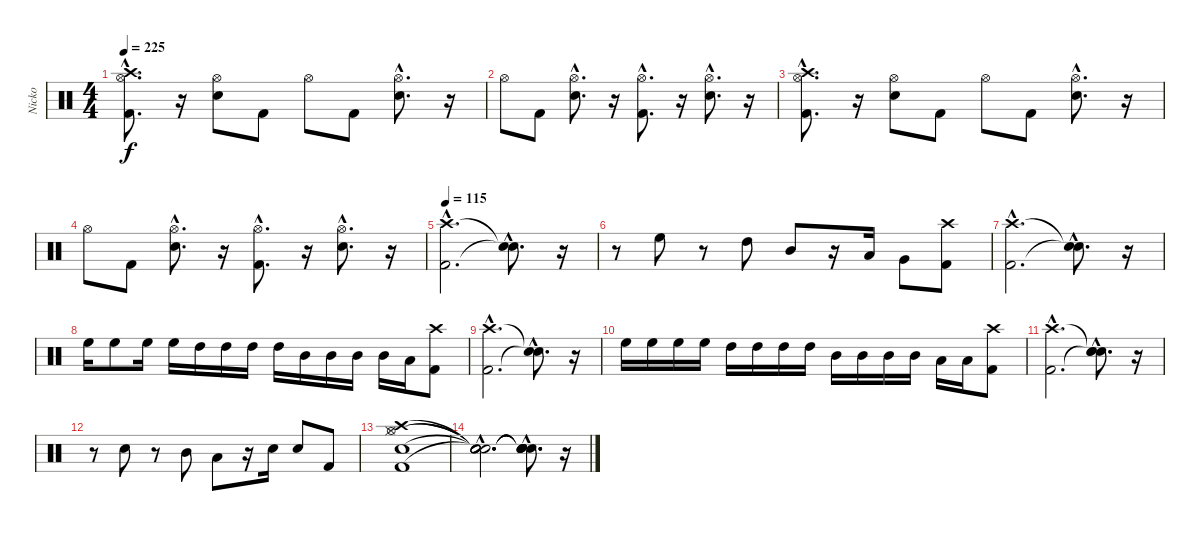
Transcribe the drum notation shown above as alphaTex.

\track ("Nicko" "Nicko") {instrument percussion}
\staff {score}
\articulation defaults
\ts (4 4)
\tempo 225
\clef neutral
\ks c
("Kick (hit) 2"{hac} "Hi-Hat (open)"{hac} "Crash high (hit)"{hac}).8{d dy f} r.16 ("Snare (hit) 2" "Hi-Hat (open)").8 "Kick (hit) 2".8 "Hi-Hat (open)".8 "Kick (hit) 2".8 ("Snare (hit) 2"{hac} "Hi-Hat (open)"{hac}).8{d} r.16 |
"Hi-Hat (open)".8 "Kick (hit) 2".8 ("Snare (hit) 2"{hac} "Hi-Hat (open)"{hac}).8{d} r.16 ("Kick (hit) 2"{hac} "Hi-Hat (open)"{hac}).8{d} r.16 ("Snare (hit) 2"{hac} "Hi-Hat (open)"{hac}).8{d} r.16 |
("Kick (hit) 2"{hac} "Hi-Hat (open)"{hac} "Crash high (hit)"{hac}).8{d} r.16 ("Snare (hit) 2" "Hi-Hat (open)").8 "Kick (hit) 2".8 "Hi-Hat (open)".8 "Kick (hit) 2".8 ("Snare (hit) 2"{hac} "Hi-Hat (open)"{hac}).8{d} r.16 |
"Hi-Hat (open)".8 "Kick (hit) 2".8 ("Snare (hit) 2"{hac} "Hi-Hat (open)"{hac}).8{d} r.16 ("Kick (hit) 2"{hac} "Hi-Hat (open)"{hac}).8{d} r.16 ("Snare (hit) 2"{hac} "Hi-Hat (open)"{hac}).8{d} r.16 |
\tempo 115
("Kick (hit) 2"{hac} "Crash high (hit)"{hac}).2{d} ("Snare (hit)"{hac t} "Snare (hit)"{hac t}).8{d} r.16 |
r.8 "High Floor Tom (hit)".8 r.8 "High Tom (hit)".8 "Mid Tom (hit)".8 r.16 "Low Tom (hit)".16 "Very Low Tom (hit)".8 ("Kick (hit) 2" "Crash high (hit)").8 |
("Kick (hit) 2"{hac} "Crash high (hit)"{hac}).2{d} ("Snare (hit)"{hac t} "Snare (hit)"{hac t}).8{d} r.16 |
"High Floor Tom (hit)".16 "High Floor Tom (hit)".8 "High Floor Tom (hit)".16 "High Floor Tom (hit)".16 "High Tom (hit)".16 "High Tom (hit)".16 "High Tom (hit)".16 "High Tom (hit)".16 "Mid Tom (hit)".16 "Mid Tom (hit)".16 "Mid Tom (hit)".16 "Mid Tom (hit)".16 "Low Tom (hit)".16 ("Kick (hit) 2" "Crash high (hit)").8 |
("Kick (hit) 2"{hac} "Crash high (hit)"{hac}).2{d} ("Snare (hit)"{hac t} "Snare (hit)"{hac t}).8{d} r.16 |
"High Floor Tom (hit)".16 "High Floor Tom (hit)".16 "High Floor Tom (hit)".16 "High Floor Tom (hit)".16 "High Tom (hit)".16 "High Tom (hit)".16 "High Tom (hit)".16 "High Tom (hit)".16 "Mid Tom (hit)".16 "Mid Tom (hit)".16 "Mid Tom (hit)".16 "Mid Tom (hit)".16 "Low Tom (hit)".16 "Low Tom (hit)".16 ("Kick (hit) 2" "Crash high (hit)").8 |
("Kick (hit) 2"{hac} "Crash high (hit)"{hac}).2{d} ("Snare (hit)"{hac t} "Snare (hit)"{hac t} "Snare (hit)"{hac}).8{d} r.16 |
r.8 "Snare (hit) 2".8 r.8 "Mid Tom (hit)".8 "Low Tom (hit)".8 r.16 "Snare (hit) 2".16 "Snare (hit) 2".8 "Kick (hit) 2".8 |
("Kick (hit) 2" "Snare (hit) 2" "Hi-Hat (closed)" "Hi-Hat (open)" "Crash high (hit)").1 |
("Snare (hit)"{hac t} "Snare (hit)"{hac t} "Snare (hit)"{hac t} "Snare (hit)"{hac t} "Snare (hit)"{hac t}).2{d} ("Snare (hit)"{hac t} "Snare (hit)"{hac t} "Snare (hit)"{hac t} "Snare (hit)"{hac t} "Snare (hit)"{hac t}).8{d} r.16
